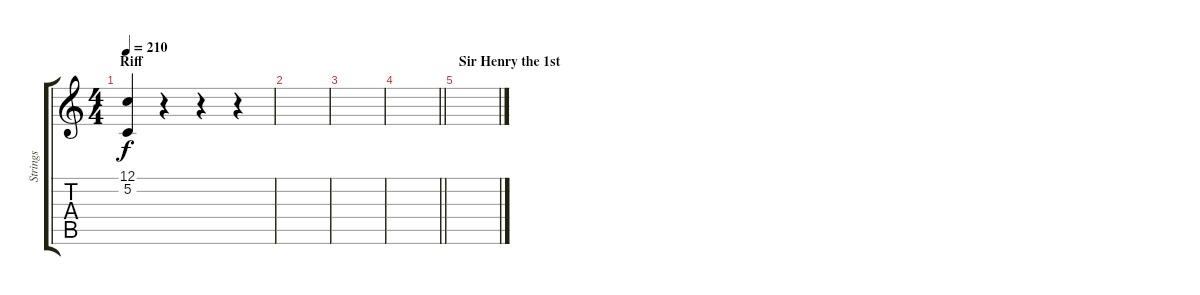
\track ("Strings" "Strings") {instrument stringensemble1}
\staff {score tabs}
\tuning (C4 G3 Eb3 Bb2 F2 C2) {hide}
\ts (4 4)
\section ("" "Riff")
\tempo 210
\clef g2
\ks c
(12.1 5.2).4{dy f} r.4 r.4 r.4 |
|
|
\barLineRight lightlight
|
\section ("" "Sir Henry the 1st")
